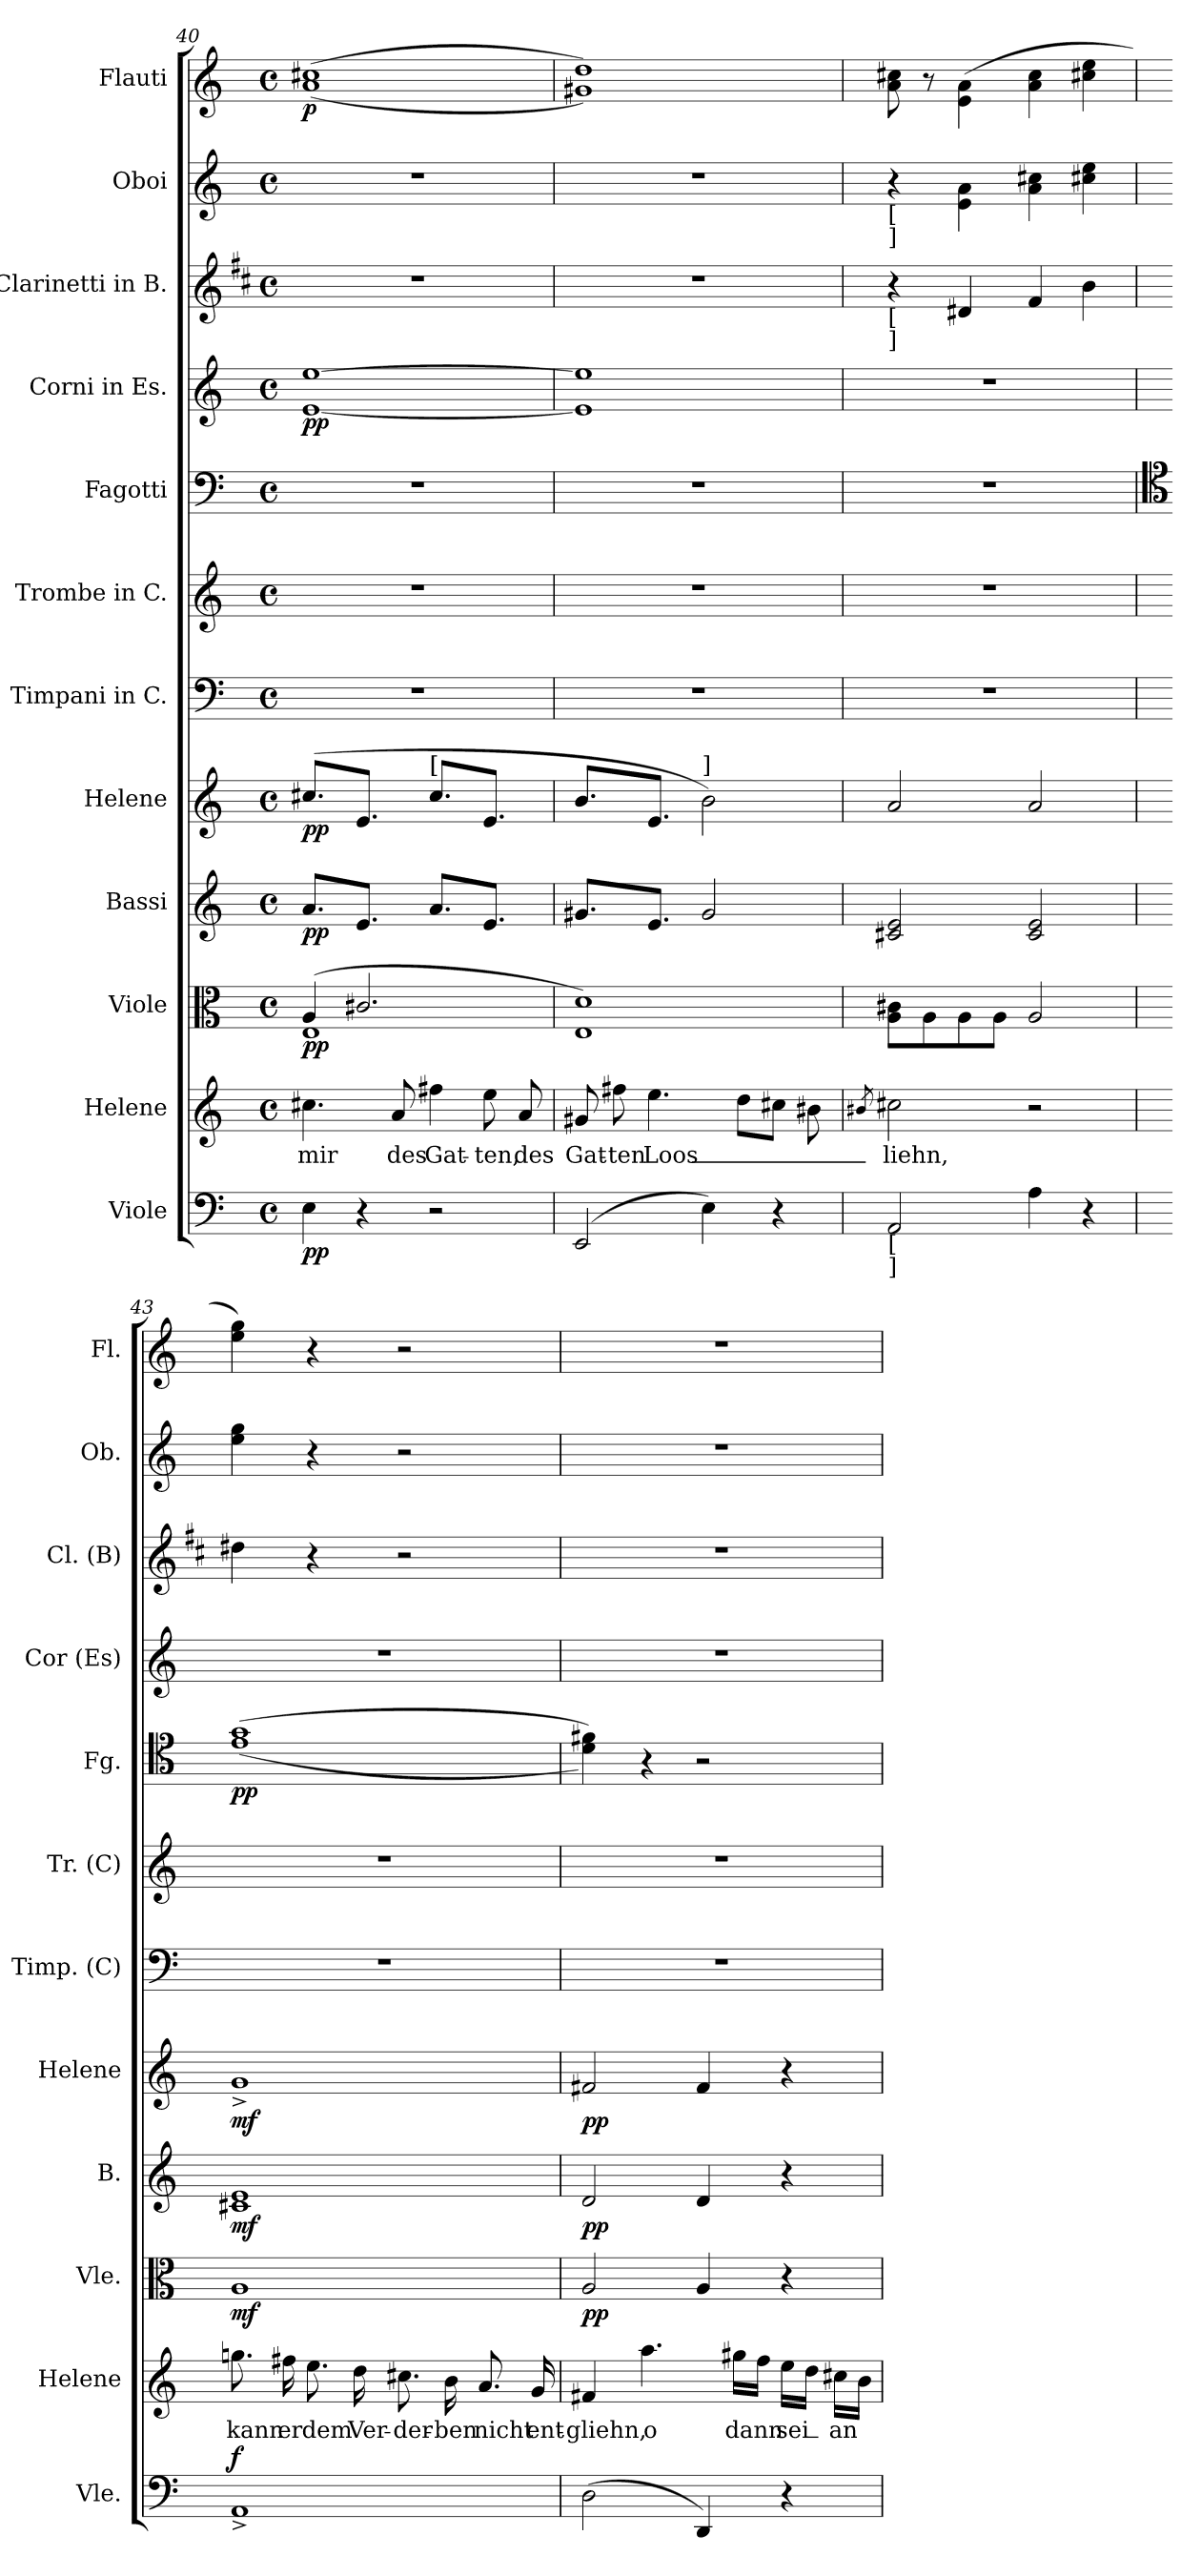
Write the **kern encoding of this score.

**kern	**dynam	**kern	**text	**kern	**dynam	**kern	**dynam	**kern	**dynam	**kern	**kern	**kern	**dynam	**kern	**dynam	**kern	**kern	**kern	**dynam
*part12	*part12	*part11	*part11	*part10	*part10	*part9	*part9	*part8	*part8	*part7	*part6	*part5	*part5	*part4	*part4	*part3	*part2	*part1	*part1
*staff12	*staff12	*staff11	*staff11	*staff10	*staff10	*staff9	*staff9	*staff8	*staff8	*staff7	*staff6	*staff5	*staff5	*staff4	*staff4	*staff3	*staff2	*staff1	*staff1
*I"Viole	*	*I"Helene	*	*I"Viole	*	*I"Bassi	*	*I"Helene	*	*I"Timpani in C.	*I"Trombe in C.	*I"Fagotti	*	*I"Corni in Es.	*	*I"Clarinetti in B.	*I"Oboi	*I"Flauti	*
*I'Vle.	*	*I'Helene	*	*I'Vle.	*	*I'B.	*	*I'Helene	*	*I'Timp. (C)	*I'Tr. (C)	*I'Fg.	*	*I'Cor (Es)	*	*I'Cl. (B)	*I'Ob.	*I'Fl.	*
*clefF4	*	*clefG2	*	*clefC3	*	*clefG2	*	*clefG2	*	*clefF4	*clefG2	*clefF4	*	*clefG2	*	*clefG2	*clefG2	*clefG2	*
*	*	*	*	*	*	*	*	*	*	*	*	*	*	*ITrd4c7	*	*ITrd1c2	*	*	*
*k[]	*	*k[]	*	*k[]	*	*k[]	*	*k[]	*	*k[]	*k[]	*k[]	*	*k[b-]	*	*k[]	*k[]	*k[]	*
*C:	*	*C:	*	*C:	*	*C:	*	*C:	*	*C:	*C:	*C:	*	*F:	*	*C:	*C:	*C:	*
*M4/4	*	*M4/4	*	*M4/4	*	*M4/4	*	*M4/4	*	*M4/4	*M4/4	*M4/4	*	*M4/4	*	*M4/4	*M4/4	*M4/4	*
*met(c)	*	*met(c)	*	*met(c)	*	*met(c)	*	*met(c)	*	*met(c)	*met(c)	*met(c)	*	*met(c)	*	*met(c)	*met(c)	*met(c)	*
=40	=40	=40	=40	=40	=40	=40	=40	=40	=40	=40	=40	=40	=40	=40	=40	=40	=40	=40	=40
*	*	*	*	*^	*	*	*	*	*	*	*	*	*	*	*	*	*	*	*
*	*	*	*	*	*	*	*Xtuplet	*	*Xtuplet	*	*	*	*	*	*	*	*	*	*	*
!	!LO:DY:b	!	!	!	!	!LO:DY:b	!	!LO:DY:b	!	!LO:DY:b	!	!	!	!	!	!LO:DY:b	!	!	!	!LO:DY:b
4E\	pp	4.cc#X\	mir	(>4A/	1E	pp	6.a/L	pp	(>6.cc#X/L	pp	1r	1r	1r	.	[1A [1a	pp	1r	1r	(>(<1a 1cc#X	p
4r	.	.	.	2.c#X/	.	.	6.e/J	.	6.e/J	.	.	.	.	.	.	.	.	.	.	.
.	.	8a/	des	.	.	.	.	.	.	.	.	.	.	.	.	.	.	.	.	.
!	!	!	!	!	!	!	!	!	!LO:TX:a:t=[	!	!	!	!	!	!	!	!	!	!	!
2r	.	4ff#X\	Gat-	.	.	.	6.a/L	.	6.cc#/L	.	.	.	.	.	.	.	.	.	.	.
.	.	8ee\	ten,	.	.	.	6.e/J	.	6.e/J	.	.	.	.	.	.	.	.	.	.	.
.	.	8a/	des	.	.	.	.	.	.	.	.	.	.	.	.	.	.	.	.	.
*	*	*	*	*v	*v	*	*	*	*	*	*	*	*	*	*	*	*	*	*	*
=41	=41	=41	=41	=41	=41	=41	=41	=41	=41	=41	=41	=41	=41	=41	=41	=41	=41	=41	=41
(>2EE/	.	8g#X/	Gat-	1E 1d)	.	6.g#X/L	.	6.b/L	.	1r	1r	1r	.	1A] 1a]	.	1r	1r	1g#X 1dd))	.
.	.	8ff#X\	ten	.	.	.	.	.	.	.	.	.	.	.	.	.	.	.	.
.	.	4.ee\	Loos_	.	.	6.e/J	.	6.e/J	.	.	.	.	.	.	.	.	.	.	.
!	!	!	!	!	!	!	!	!LO:TX:a:t=]	!	!	!	!	!	!	!	!	!	!	!
4E\)	.	.	.	.	.	2g#/	.	2b\)	.	.	.	.	.	.	.	.	.	.	.
.	.	8dd\L	.	.	.	.	.	.	.	.	.	.	.	.	.	.	.	.	.
4r	.	8cc#X\J	.	.	.	.	.	.	.	.	.	.	.	.	.	.	.	.	.
.	.	8b#X\	.	.	.	.	.	.	.	.	.	.	.	.	.	.	.	.	.
!!LO:PB:g=z
=42	=42	=42	=42	=42	=42	=42	=42	=42	=42	=42	=42	=42	=42	=42	=42	=42	=42	=42	=42
.	.	8qb#X/	.	.	.	.	.	.	.	.	.	.	.	.	.	.	.	.	.
!	!	!	!	!	!	!	!	!	!	!	!	!	!	!	!	!	!LO:TX:b:t=[	!	!
!	!	!	!	!	!	!	!	!	!	!	!	!	!	!	!	!	!LO:TX:b:t=]	!	!
!	!	!	!	!	!	!	!	!	!	!	!	!	!	!	!	!LO:TX:b:t=[	!	!	!
!	!	!	!	!	!	!	!	!	!	!	!	!	!	!	!	!LO:TX:b:t=]	!	!	!
!LO:TX:b:t=[	!	!	!	!	!	!	!	!	!	!	!	!	!	!	!	!	!	!	!
!LO:TX:b:t=]	!	!	!	!	!	!	!	!	!	!	!	!	!	!	!	!	!	!	!
2AA/	.	2cc#X\	liehn,	8A\ 8c#X\L	.	2c#X/ 2e/	.	2a/	.	1r	1r	1r	.	1r	.	4r	4r	8a\ 8cc#X\	.
.	.	.	.	8A	.	.	.	.	.	.	.	.	.	.	.	.	.	8r	.
.	.	.	.	8A	.	.	.	.	.	.	.	.	.	.	.	4c#X	4e\ 4a\	(<4e\ 4a\	.
.	.	.	.	8AJ	.	.	.	.	.	.	.	.	.	.	.	.	.	.	.
4A\	.	2r	.	2A	.	2c#/ 2e/	.	2a/	.	.	.	.	.	.	.	4e	4a\ 4cc#X\	4a\ 4cc#\	.
4r	.	.	.	.	.	.	.	.	.	.	.	.	.	.	.	4a	4cc#X\ 4ee\	4cc#X\ 4ee\	.
=43	=43	=43	=43	=43	=43	=43	=43	=43	=43	=43	=43	=43	=43	=43	=43	=43	=43	=43	=43
*	*	*	*	*	*	*	*	*	*	*	*	*clefC4	*	*	*	*	*	*	*
!	!LO:DY:a	!	!	!	!LO:DY:b	!	!LO:DY:b	!	!LO:DY:b	!	!	!	!LO:DY:b	!	!	!	!	!	!
1AA^<	f	8.ggn\	kann	1A	mf	1c#X 1e	mf	1g^<	mf	1r	1r	(>(<1e 1g	pp	1r	.	4cc#X	4ee\ 4gg\	4ee\ 4gg\)	.
.	.	16ff#X\	er	.	.	.	.	.	.	.	.	.	.	.	.	.	.	.	.
.	.	8.ee\	dem	.	.	.	.	.	.	.	.	.	.	.	.	4r	4r	4r	.
.	.	16dd\	Ver-	.	.	.	.	.	.	.	.	.	.	.	.	.	.	.	.
.	.	8.cc#X\	der-	.	.	.	.	.	.	.	.	.	.	.	.	2r	2r	2r	.
.	.	16b\	ben	.	.	.	.	.	.	.	.	.	.	.	.	.	.	.	.
.	.	8.a/	nicht	.	.	.	.	.	.	.	.	.	.	.	.	.	.	.	.
.	.	16g/	ent-	.	.	.	.	.	.	.	.	.	.	.	.	.	.	.	.
=44	=44	=44	=44	=44	=44	=44	=44	=44	=44	=44	=44	=44	=44	=44	=44	=44	=44	=44	=44
!	!	!	!	!	!LO:DY:b	!	!LO:DY:b	!	!LO:DY:b	!	!	!	!	!	!	!	!	!	!
(>2D\	.	4f#X/	gliehn,	2A/	pp	2d/	pp	2f#X/	pp	1r	1r	4d\ 4f#X\))	.	1r	.	1r	1r	1r	.
.	.	4.aa\	o	.	.	.	.	.	.	.	.	4r	.	.	.	.	.	.	.
4DD/)	.	.	.	4A/	.	4d/	.	4f#/	.	.	.	2r	.	.	.	.	.	.	.
.	.	16gg#X\LL	dann_	.	.	.	.	.	.	.	.	.	.	.	.	.	.	.	.
.	.	16ff\JJ	.	.	.	.	.	.	.	.	.	.	.	.	.	.	.	.	.
4r	.	16ee\LL	sei_	4r	.	4r	.	4r	.	.	.	.	.	.	.	.	.	.	.
.	.	16dd\JJ	.	.	.	.	.	.	.	.	.	.	.	.	.	.	.	.	.
.	.	16cc#X\LL	an	.	.	.	.	.	.	.	.	.	.	.	.	.	.	.	.
.	.	16b\JJ	.	.	.	.	.	.	.	.	.	.	.	.	.	.	.	.	.
=	=	=	=	=	=	=	=	=	=	=	=	=	=	=	=	=	=	=	=
*-	*-	*-	*-	*-	*-	*-	*-	*-	*-	*-	*-	*-	*-	*-	*-	*-	*-	*-	*-
